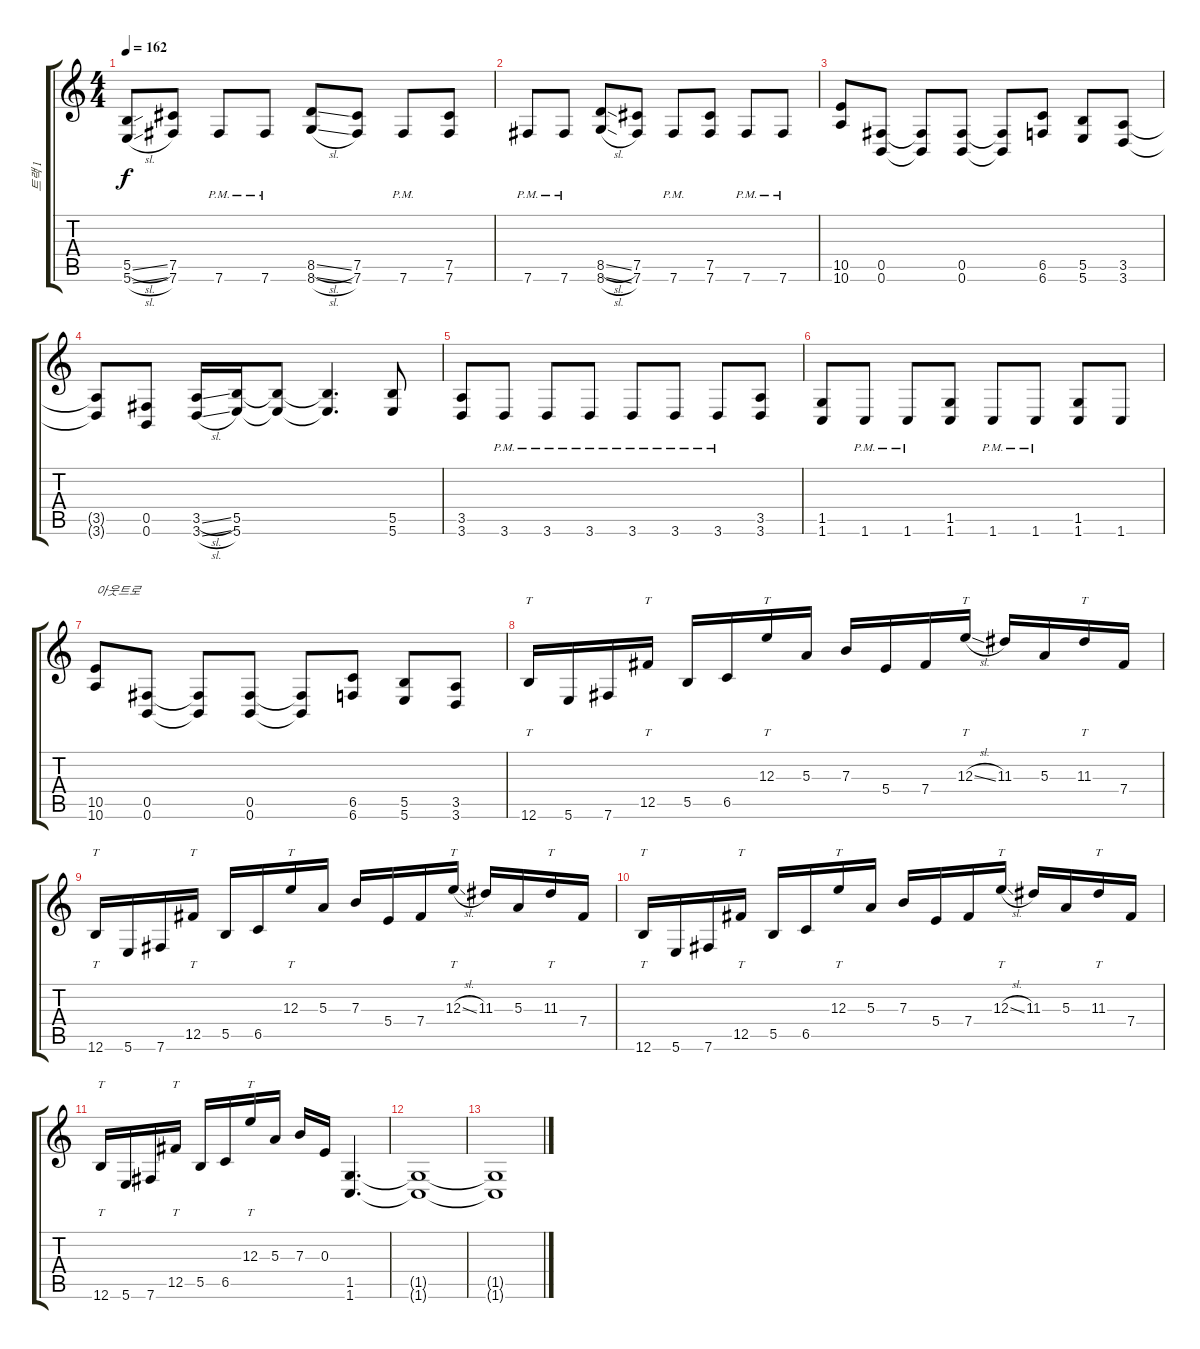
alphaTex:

\track ("트랙 1" "트랙 1") {instrument distortionguitar}
\staff {score tabs}
\tuning (Db4 Ab3 E3 B2 Gb2 B1) {hide}
\ts (4 4)
\tempo 162
\clef g2
\ks c
(5.5{sl} 5.6{sl}).8{dy f} (7.5 7.6).8 7.6{pm}.8 7.6{pm}.8 (8.5{sl} 8.6{sl}).8 (7.5 7.6).8 7.6{pm}.8 (7.5 7.6).8 |
7.6{pm}.8 7.6{pm}.8 (8.5{sl} 8.6{sl}).8 (7.5 7.6).8 7.6{pm}.8 (7.5 7.6).8 7.6{pm}.8 7.6{pm}.8 |
(10.5 10.6).8 (0.5 0.6).8 (0.5{t} 0.6{t}).8 (0.5 0.6).8 (0.5{t} 0.6{t}).8 (6.5 6.6).8 (5.5 5.6).8 (3.5 3.6).8 |
(3.5{t} 3.6{t}).8 (0.5 0.6).8 (3.5{sl} 3.6{sl}).16 (5.5 5.6).16 (5.5{t} 5.6{t}).8 (5.5{t} 5.6{t}).4{d} (5.5 5.6).8 |
(3.5 3.6).8 3.6{pm}.8 3.6{pm}.8 3.6{pm}.8 3.6{pm}.8 3.6{pm}.8 3.6{pm}.8 (3.5 3.6).8 |
(1.5 1.6).8 1.6{pm}.8 1.6{pm}.8 (1.5 1.6).8 1.6{pm}.8 1.6{pm}.8 (1.5 1.6).8 1.6.8 |
(10.5 10.6).8{txt "아웃트로"} (0.5 0.6).8 (0.5{t} 0.6{t}).8 (0.5 0.6).8 (0.5{t} 0.6{t}).8 (6.5 6.6).8 (5.5 5.6).8 (3.5 3.6).8 |
12.6.16{tt} 5.6.16 7.6.16 12.5.16{tt} 5.5.16 6.5.16 12.3.16{tt} 5.3.16 7.3.16 5.4.16 7.4.16 12.3{sl}.16{tt} 11.3.16 5.3.16 11.3.16{tt} 7.4.16 |
12.6.16{tt} 5.6.16 7.6.16 12.5.16{tt} 5.5.16 6.5.16 12.3.16{tt} 5.3.16 7.3.16 5.4.16 7.4.16 12.3{sl}.16{tt} 11.3.16 5.3.16 11.3.16{tt} 7.4.16 |
12.6.16{tt} 5.6.16 7.6.16 12.5.16{tt} 5.5.16 6.5.16 12.3.16{tt} 5.3.16 7.3.16 5.4.16 7.4.16 12.3{sl}.16{tt} 11.3.16 5.3.16 11.3.16{tt} 7.4.16 |
12.6.16{tt} 5.6.16 7.6.16 12.5.16{tt} 5.5.16 6.5.16 12.3.16{tt} 5.3.16 7.3.16 0.3.16 (1.5 1.6).4{d} |
(1.5{t} 1.6{t}).1 |
(1.5{t} 1.6{t}).1
